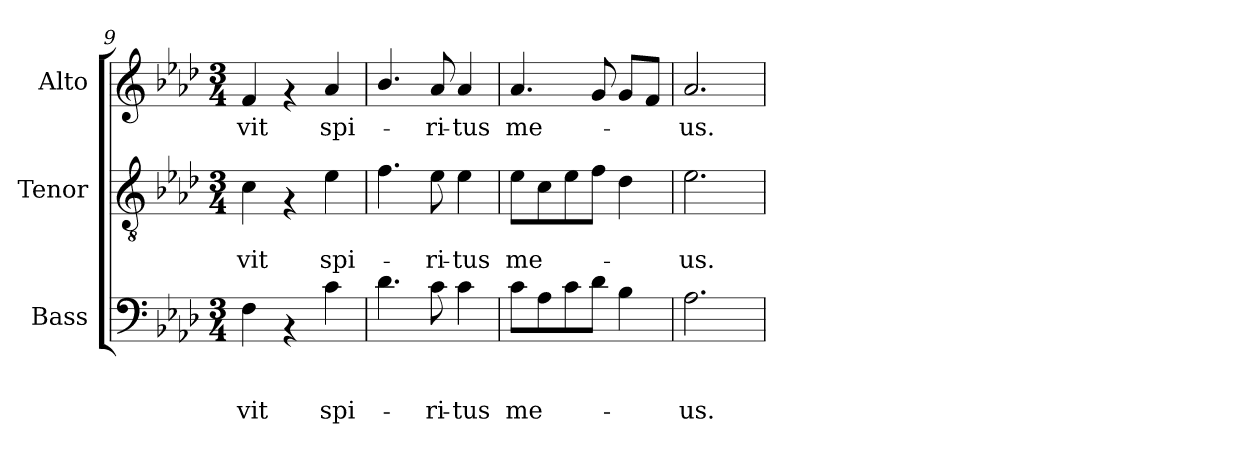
**kern	**text	**text	**text	**kern	**text	**text	**kern	**text
*part3	*part3	*part3	*part3	*part2	*part2	*part2	*part1	*part1
*staff3	*staff3	*staff3	*staff3	*staff2	*staff2	*staff2	*staff1	*staff1
*I"Bass	*	*	*	*I"Tenor	*	*	*I"Alto	*
*I'B.	*	*	*	*I'T.	*	*	*I'A.	*
*clefF4	*	*	*	*clefGv2	*	*	*clefG2	*
*ITrd-3c-5	*	*	*	*ITrd-3c-5	*	*	*ITrd2c3	*
*k[b-e-a-d-g-]	*	*	*	*k[b-e-a-d-g-]	*	*	*k[b-]	*
*D-:	*	*	*	*D-:	*	*	*F:	*
*M3/4	*	*	*	*M3/4	*	*	*M3/4	*
=9	=9	=9	=9	=9	=9	=9	=9	=9
!	!	!	!LO:LY:b	!	!	!LO:LY:b	!	!LO:LY:b:rj
4B-\	.	.	-vit	4f\	.	-vit	4d/	-vit
4rAA	.	.	.	4rF	.	.	4rf	.
!	!	!	!LO:LY:b	!	!	!LO:LY:b	!	!LO:LY:b:rj
4f\	.	.	spi-	4a-\	.	spi-	4f/	spi-
=10	=10	=10	=10	=10	=10	=10	=10	=10
4.g-\	.	.	.	4.b-\	.	.	4.g/	.
!	!	!	!LO:LY:b	!	!	!LO:LY:b	!	!LO:LY:b:rj
8f\	.	.	-ri-	8a-\	.	-ri-	8f/	-ri-
!	!	!	!LO:LY:b	!	!	!LO:LY:b	!	!LO:LY:b:rj
4f\	.	.	-tus	4a-\	.	-tus	4f/	-tus
=11	=11	=11	=11	=11	=11	=11	=11	=11
!	!	!	!LO:LY:b	!	!	!LO:LY:b	!	!LO:LY:b:rj
8f\L	.	.	me-	8a-\L	.	me-	4.f/	me-
8d-\	.	.	.	8f\	.	.	.	.
8f\	.	.	.	8a-\	.	.	.	.
8g-\J	.	.	.	8b-\J	.	.	8e/	.
4e-\	.	.	.	4g-\	.	.	8e/L	.
.	.	.	.	.	.	.	8d/J	.
=12	=12	=12	=12	=12	=12	=12	=12	=12
!	!	!	!LO:LY:b	!	!	!LO:LY:b	!	!LO:LY:b:rj
2.d-\	.	.	-us.	2.a-\	.	-us.	2.f/	-us.
=	=	=	=	=	=	=	=	=
*-	*-	*-	*-	*-	*-	*-	*-	*-
